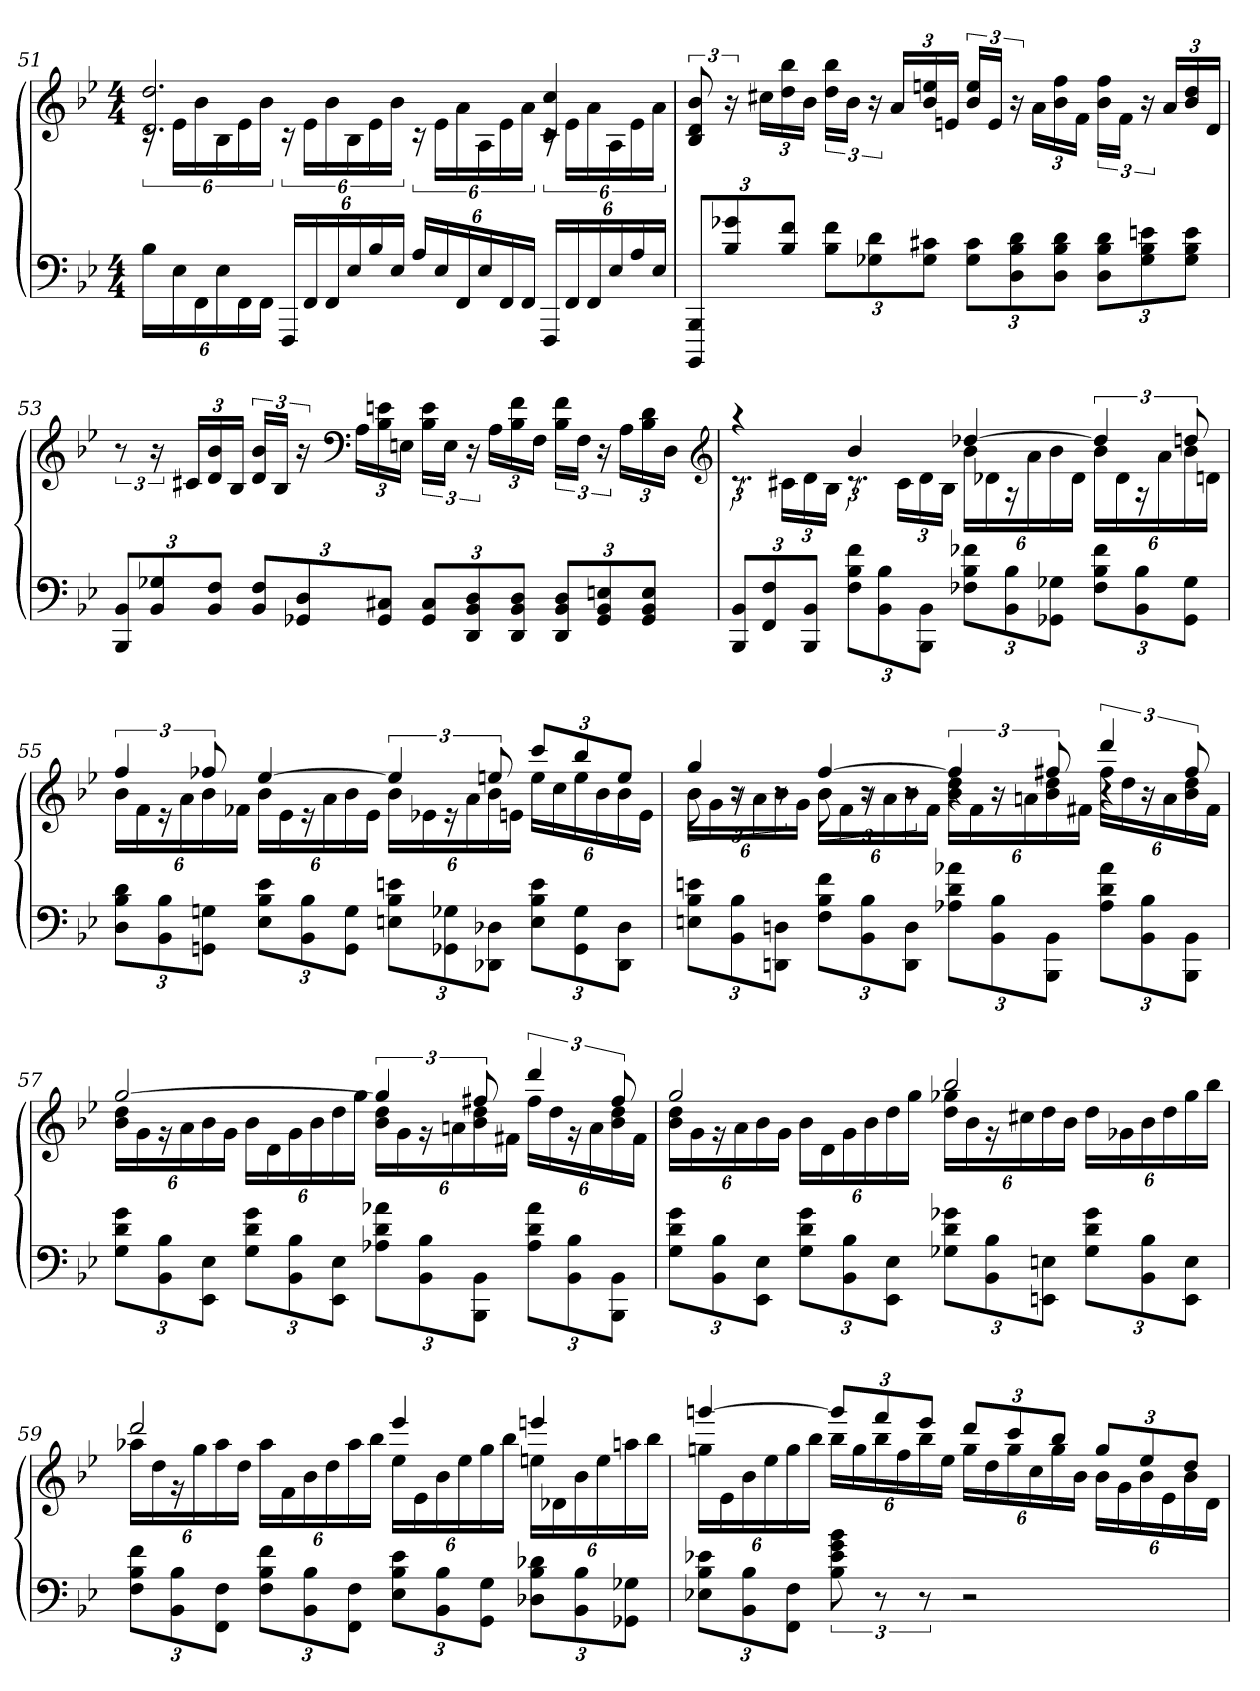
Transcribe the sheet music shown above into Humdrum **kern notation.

**kern	**kern
*part1	*part1
*staff2	*staff1
*clefF4	*clefG2
*k[b-e-]	*k[b-e-]
*B-:	*B-:
*M4/4	*M4/4
=51	=51
*	*^
24B-LL	2.d 2.dd	24rc
24E-	.	24e-LL
24FF	.	24b-
24E-	.	24B-
24FF	.	24e-
24FFJJ	.	24b-JJ
24FFFLL	.	24rc
24FF	.	24e-LL
24FF	.	24b-
24E-	.	24B-
24B-	.	24e-
24E-JJ	.	24b-JJ
24ALL	.	24rc
24E-	.	24e-LL
24FF	.	24a
24E-	.	24A
24FF	.	24e-
24FFJJ	.	24aJJ
24FFFLL	4c 4cc	24rc
24FF	.	24e-LL
24FF	.	24a
24E-	.	24A
24A	.	24e-
24E-JJ	.	24aJJ
*	*v	*v
=52	=52
12BBBB- 12BBB-L	12B- 12d 12b-
12B- 12g-X	24r
.	24cc#XLL
12B- 12fJ	24dd 24bb-
.	24b-JJ
12B- 12fL	24dd 24bb-LL
.	24b-JJ
12G-X 12d	24r
.	24aLL
12G- 12c#XJ	24b- 24een
.	24enJJ
12G- 12c#L	24b- 24eeLL
.	24eJJ
12D 12B- 12d	24r
.	24aLL
12D 12B- 12dJ	24b- 24ff
.	24fJJ
12D 12B- 12dL	24b- 24ffLL
.	24fJJ
12G- 12B- 12en	24r
.	24aLL
12G- 12B- 12eJ	24b- 24dd
.	24dJJ
=53	=53
12BBB- 12BB-L	12r
12BB- 12G-X	24r
.	24c#XLL
12BB- 12FJ	24d 24b-
.	24B-JJ
12BB- 12FL	24d 24b-LL
.	24B-JJ
12GG-X 12D	24r
*	*clefF4
.	24ALL
12GG- 12C#XJ	24B- 24en
.	24EnJJ
12GG- 12C#L	24B- 24eLL
.	24EJJ
12DD 12BB- 12D	24r
.	24ALL
12DD 12BB- 12DJ	24B- 24f
.	24FJJ
12DD 12BB- 12DL	24B- 24fLL
.	24FJJ
12GG- 12BB- 12En	24r
.	24ALL
12GG- 12BB- 12EJ	24B- 24d
.	24DJJ
*	*clefG2
=54	=54
*	*^
12BBB- 12BB-L	4raa	12.rc
12FF 12F	.	.
.	.	24c#XLL
12BBB- 12BB-J	.	24d
.	.	24B-JJ
12F 12B- 12fL	4b-	12.rc
12BB- 12B-	.	.
.	.	24c#LL
12BBB- 12BB-J	.	24d
.	.	24B-JJ
12F-X 12B- 12f-XL	[4dd-X	24b-LL
.	.	24d-X
12BB- 12B-	.	24r
.	.	24a
12GG-X 12G-XJ	.	24b-
.	.	24d-JJ
12F- 12B- 12f-L	6dd-]	24b-LL
.	.	24d-
12BB- 12B-	.	24r
.	.	24a
12GG- 12G-J	12ddn	24b-
.	.	24dnJJ
=55	=55	=55
12D 12B- 12dL	6ff	24b-LL
.	.	24f
12BB- 12B-	.	24r
.	.	24a
12GGn 12GnJ	12ff-X	24b-
.	.	24f-XJJ
12E- 12B- 12e-L	[4ee-	24b-LL
.	.	24e-
12BB- 12B-	.	24r
.	.	24a
12GG 12GJ	.	24b-
.	.	24e-JJ
12En 12B- 12enL	6ee-]	24b-LL
.	.	24e-X
12GG-X 12G-X	.	24r
.	.	24a
12DD-X 12D-XJ	12een	24b-
.	.	24enJJ
12E 12B- 12eL	12cccL	24eeLL
.	.	24cc
12GG- 12G-	12bb-	24ee
.	.	24b-
12DD- 12D-J	12eeJ	24b-
.	.	24eJJ
=56	=56	=56
*	*	*^
12En 12B- 12enL	4gg	24b-LL	12b-\
.	.	24g	.
12BB- 12B-	.	24r	12r
.	.	24a	.
12DDn 12DnJ	.	24b-	12r
.	.	24gJJ	.
12F 12B- 12fL	[4ff	24b-LL	12b-\
.	.	24f	.
12BB- 12B-	.	24r	12r
.	.	24a	.
12DD 12DJ	.	24b-	12r
.	.	24fJJ	.
12A-X 12d 12a-XL	6ff]	24b- 24ddLL	4r
.	.	24f	.
12BB- 12B-	.	24r	.
.	.	24an	.
12BBB- 12BB-J	12ff#X	24b- 24dd	.
.	.	24f#XJJ	.
12A- 12d 12a-L	6ddd	24ff#LL	4r
.	.	24dd	.
12BB- 12B-	.	24r	.
.	.	24a	.
12BBB- 12BB-J	12ff#	24b- 24dd	.
.	.	24f#JJ	.
*	*	*v	*v
=57	=57	=57
12G 12d 12gL	[2gg	24b- 24ddLL
.	.	24g
12BB- 12B-	.	24r
.	.	24a
12EE- 12E-J	.	24b-
.	.	24gJJ
12G 12d 12gL	.	24b-LL
.	.	24d
12BB- 12B-	.	24g
.	.	24b-
12EE- 12E-J	.	24dd
.	.	24ggJJ
12A-X 12d 12a-XL	6gg]	24b- 24ddLL
.	.	24g
12BB- 12B-	.	24r
.	.	24an
12BBB- 12BB-J	12ff#X	24b- 24dd
.	.	24f#XJJ
12A- 12d 12a-L	6ddd	24ff#LL
.	.	24dd
12BB- 12B-	.	24r
.	.	24a
12BBB- 12BB-J	12ff#	24b- 24dd
.	.	24f#JJ
=58	=58	=58
12G 12d 12gL	2gg	24b- 24ddLL
.	.	24g
12BB- 12B-	.	24r
.	.	24a
12EE- 12E-J	.	24b-
.	.	24gJJ
12G 12d 12gL	.	24b-LL
.	.	24d
12BB- 12B-	.	24g
.	.	24b-
12EE- 12E-J	.	24dd
.	.	24ggJJ
12G-X 12d 12g-XL	2bb-	24dd 24gg-XLL
.	.	24b-
12BB- 12B-	.	24r
.	.	24cc#X
12EEn 12EnJ	.	24dd
.	.	24b-JJ
12G- 12d 12g-L	.	24ddLL
.	.	24g-X
12BB- 12B-	.	24b-
.	.	24dd
12EE 12EJ	.	24gg-
.	.	24bb-JJ
=59	=59	=59
12F 12B- 12fL	2ddd	24aa-XLL
.	.	24dd
12BB- 12B-	.	24r
.	.	24gg
12FF 12FJ	.	24aa-
.	.	24ddJJ
12F 12B- 12fL	.	24aa-LL
.	.	24f
12BB- 12B-	.	24b-
.	.	24dd
12FF 12FJ	.	24aa-
.	.	24bb-JJ
12E- 12B- 12e-L	4eee-	24ee-LL
.	.	24e-
12BB- 12B-	.	24b-
.	.	24ee-
12GG 12GJ	.	24gg
.	.	24bb-JJ
12D-X 12B- 12d-XL	4eeen	24eenLL
.	.	24d-X
12BB- 12B-	.	24b-
.	.	24ee
12GG-X 12G-XJ	.	24aan
.	.	24bb-JJ
=60	=60	=60
12E-X 12B- 12e-XL	[4gggn	24ggnLL
.	.	24e-
12BB- 12B-	.	24b-
.	.	24ee-
12FF 12FJ	.	24gg
.	.	24bb-JJ
12B- 12e- 12g 12b-	12gggL]	24bb-LL
.	.	24gg
12r	12fff	24bb-
.	.	24ff
12r	12eee-J	24bb-
.	.	24ee-JJ
2r	12dddL	24ggLL
.	.	24dd
.	12ccc	24gg
.	.	24cc
.	12bb-J	24gg
.	.	24b-JJ
.	12ggL	24b-LL
.	.	24g
.	12ee-	24b-
.	.	24e-
.	12ddJ	24b-
.	.	24dJJ
*	*v	*v
=	=
*-	*-
